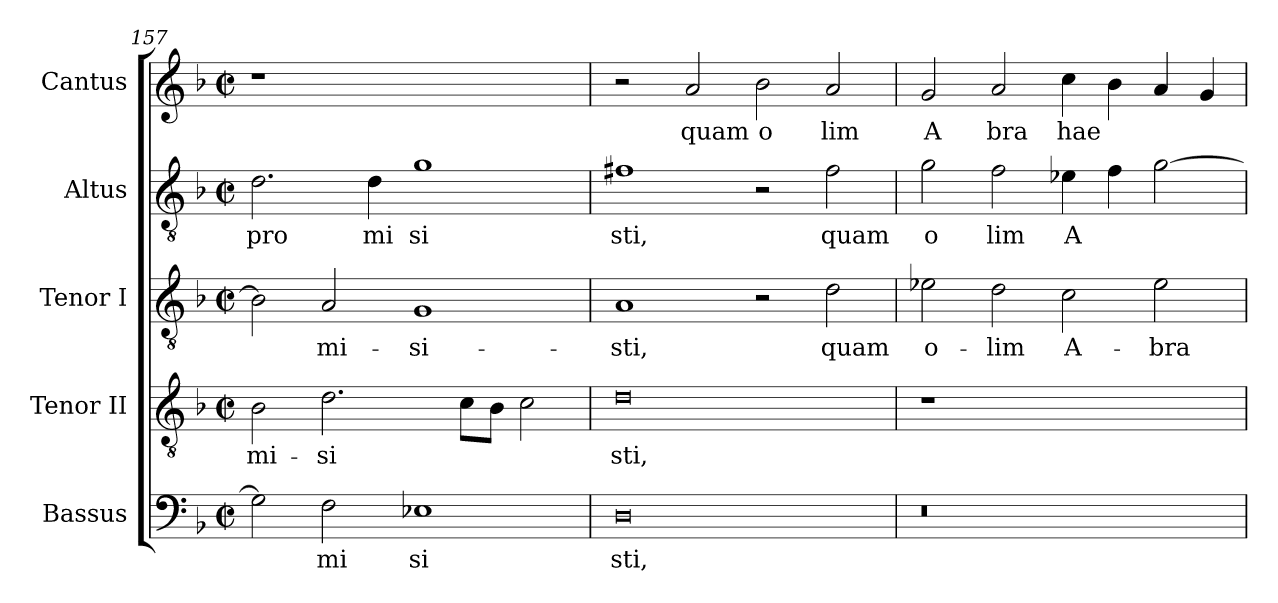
**kern	**text	**kern	**text	**kern	**text	**kern	**text	**kern	**text
*part5	*part5	*part4	*part4	*part3	*part3	*part2	*part2	*part1	*part1
*staff5	*staff5	*staff4	*staff4	*staff3	*staff3	*staff2	*staff2	*staff1	*staff1
*I"Bassus	*	*I"Tenor II	*	*I"Tenor I	*	*I"Altus	*	*I"Cantus	*
*I'B	*	*I'T II	*	*I'T I	*	*I'A	*	*I'C	*
*clefF4	*	*clefGv2	*	*clefGv2	*	*clefGv2	*	*clefG2	*
*k[b-]	*	*k[b-]	*	*k[b-]	*	*k[b-]	*	*k[b-]	*
*F:	*	*F:	*	*F:	*	*F:	*	*F:	*
*M2/2	*	*M2/2	*	*M2/2	*	*M2/2	*	*M2/2	*
*met(c|)	*	*met(c|)	*	*met(c|)	*	*met(c|)	*	*met(c|)	*
=157	=157	=157	=157	=157	=157	=157	=157	=157	=157
!	!LO:LY:b:cj	!	!LO:LY:b:cj	!	!LO:LY:b:cj	!	!LO:LY:b:cj	!	!
2G\]	.	2B-\	-mi-	2B-\]	--	2.d\	pro	1r	.
!	!LO:LY:b:cj	!	!LO:LY:b:cj	!	!LO:LY:b:cj	!	!	!	!
2F\	mi	2.d\	-si-	2A/	-mi-	.	.	.	.
!	!	!	!	!	!	!	!LO:LY:b:cj	!	!
.	.	.	.	.	.	4d\	mi	.	.
!	!LO:LY:b:cj	!	!	!	!LO:LY:b:cj	!	!LO:LY:b:cj	!	!
1E-X	si	.	.	1G	-si-	1g	si	1ryy	.
!	!	!	!LO:LY:b:cj	!	!	!	!	!	!
.	.	8c\L	--	.	.	.	.	.	.
!	!	!	!LO:LY:b:cj	!	!	!	!	!	!
.	.	8B-\J	--	.	.	.	.	.	.
!	!	!	!LO:LY:b:cj	!	!	!	!	!	!
.	.	2c\	--	.	.	.	.	.	.
=158	=158	=158	=158	=158	=158	=158	=158	=158	=158
!	!LO:LY:b:cj	!	!LO:LY:b:cj	!	!LO:LY:b:cj	!	!LO:LY:b:cj	!	!
0D	sti,	0d	-sti,	1A	-sti,	1f#X	sti,	2r	.
!	!	!	!	!	!	!	!	!	!LO:LY:b:cj
.	.	.	.	.	.	.	.	2a/	quam
!	!	!	!	!	!	!	!	!	!LO:LY:b:cj
.	.	.	.	2r	.	2r	.	2b-\	o
!	!	!	!	!	!LO:LY:b:cj	!	!LO:LY:b:cj	!	!LO:LY:b:cj
.	.	.	.	2d\	quam	2f#\	quam	2a/	lim
=159	=159	=159	=159	=159	=159	=159	=159	=159	=159
!	!	!	!	!	!LO:LY:b:cj	!	!LO:LY:b:cj	!	!LO:LY:b:cj
0r	.	1r	.	2e-\	o-	2g\	o	2g/	A
!	!	!	!	!	!LO:LY:b:cj	!	!LO:LY:b:cj	!	!LO:LY:b:cj
.	.	.	.	2d\	-lim	2f\	lim	2a/	bra
!	!	!	!	!	!LO:LY:b:cj	!	!LO:LY:b:cj	!	!LO:LY:b:cj
.	.	1ryy	.	2c\	A-	4e-\	A	4cc\	hae
!	!	!	!	!	!	!	!LO:LY:b:cj	!	!LO:LY:b:cj
.	.	.	.	.	.	4f\	.	4b-\	.
!	!	!	!	!	!LO:LY:b:cj	!	!LO:LY:b:cj	!	!LO:LY:b:cj
.	.	.	.	2e-\	-bra-	[>2g\	.	4a/	.
!	!	!	!	!	!	!	!	!	!LO:LY:b:cj
.	.	.	.	.	.	.	.	4g/	.
=	=	=	=	=	=	=	=	=	=
*-	*-	*-	*-	*-	*-	*-	*-	*-	*-
